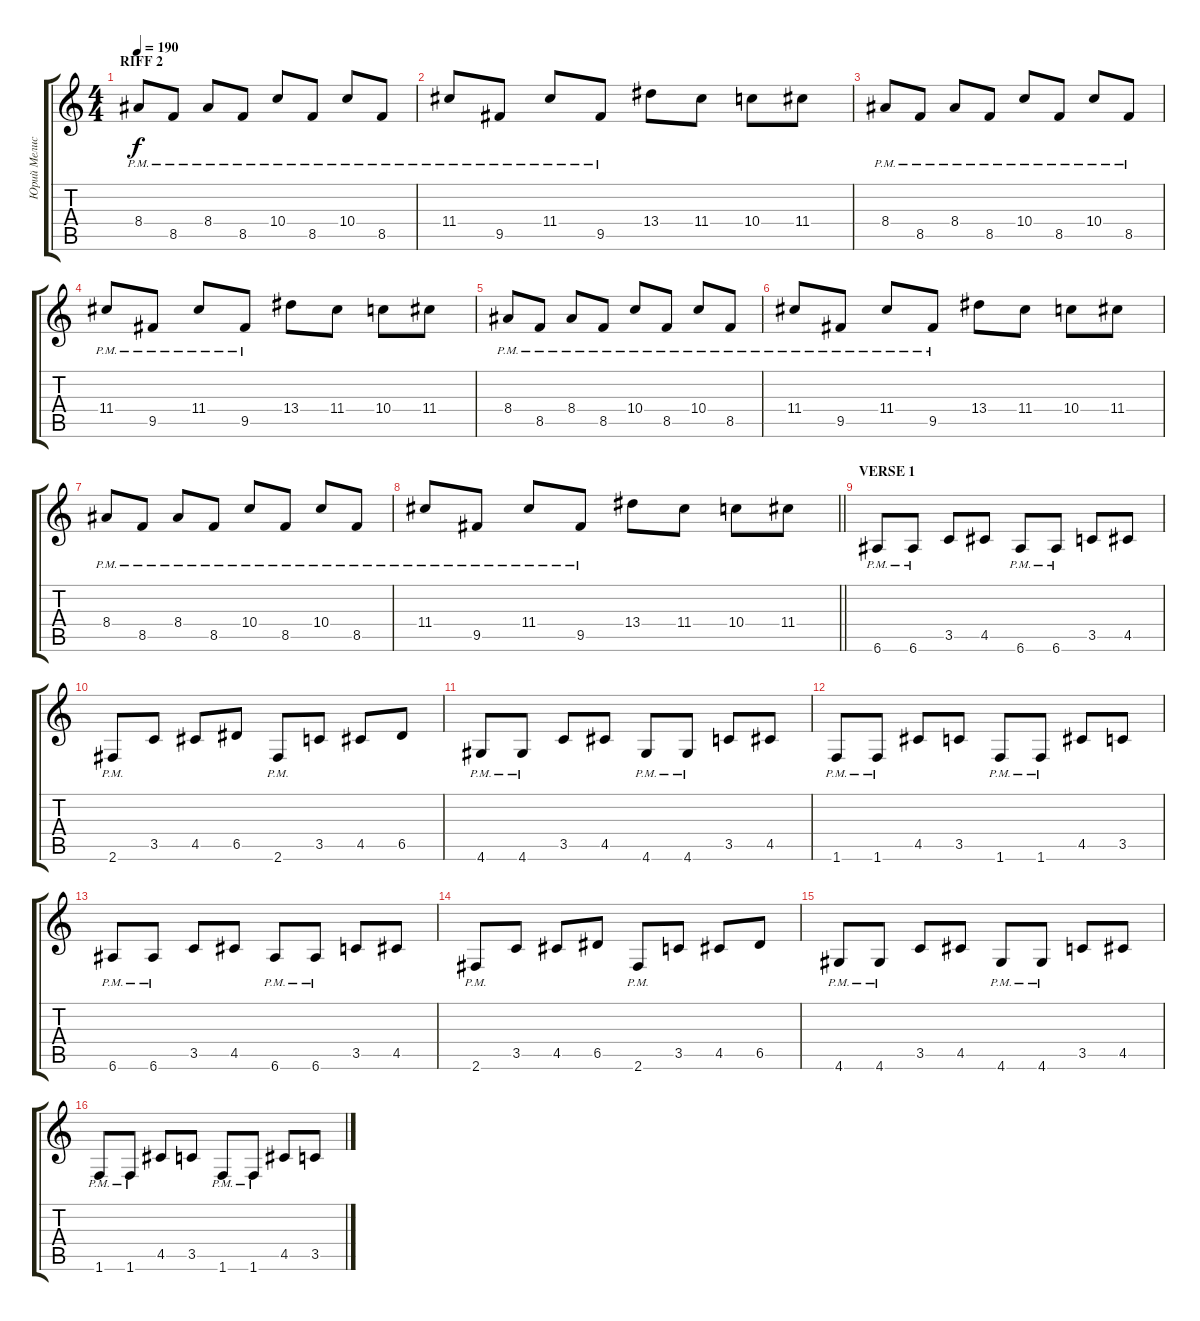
\track ("Юрий Мелисов" "Юрий Мелис") {instrument distortionguitar}
\staff {score tabs}
\tuning (E4 B3 G3 D3 A2 E2) {hide}
\ts (4 4)
\section ("" "RIFF 2")
\tempo 190
\clef g2
\ks c
8.4{pm}.8{dy f} 8.5{pm}.8 8.4{pm}.8 8.5{pm}.8 10.4{pm}.8 8.5{pm}.8 10.4{pm}.8 8.5{pm}.8 |
11.4{pm}.8 9.5{pm}.8 11.4{pm}.8 9.5{pm}.8 13.4.8 11.4.8 10.4.8 11.4.8 |
8.4{pm}.8 8.5{pm}.8 8.4{pm}.8 8.5{pm}.8 10.4{pm}.8 8.5{pm}.8 10.4{pm}.8 8.5{pm}.8 |
11.4{pm}.8 9.5{pm}.8 11.4{pm}.8 9.5{pm}.8 13.4.8 11.4.8 10.4.8 11.4.8 |
8.4{pm}.8 8.5{pm}.8 8.4{pm}.8 8.5{pm}.8 10.4{pm}.8 8.5{pm}.8 10.4{pm}.8 8.5{pm}.8 |
11.4{pm}.8 9.5{pm}.8 11.4{pm}.8 9.5{pm}.8 13.4.8 11.4.8 10.4.8 11.4.8 |
8.4{pm}.8 8.5{pm}.8 8.4{pm}.8 8.5{pm}.8 10.4{pm}.8 8.5{pm}.8 10.4{pm}.8 8.5{pm}.8 |
\barLineRight lightlight
11.4{pm}.8 9.5{pm}.8 11.4{pm}.8 9.5{pm}.8 13.4.8 11.4.8 10.4.8 11.4.8 |
\section ("" "VERSE 1")
6.6{pm}.8 6.6{pm}.8 3.5.8 4.5.8 6.6{pm}.8 6.6{pm}.8 3.5.8 4.5.8 |
2.6{pm}.8 3.5.8 4.5.8 6.5.8 2.6{pm}.8 3.5.8 4.5.8 6.5.8 |
4.6{pm}.8 4.6{pm}.8 3.5.8 4.5.8 4.6{pm}.8 4.6{pm}.8 3.5.8 4.5.8 |
1.6{pm}.8 1.6{pm}.8 4.5.8 3.5.8 1.6{pm}.8 1.6{pm}.8 4.5.8 3.5.8 |
6.6{pm}.8 6.6{pm}.8 3.5.8 4.5.8 6.6{pm}.8 6.6{pm}.8 3.5.8 4.5.8 |
2.6{pm}.8 3.5.8 4.5.8 6.5.8 2.6{pm}.8 3.5.8 4.5.8 6.5.8 |
4.6{pm}.8 4.6{pm}.8 3.5.8 4.5.8 4.6{pm}.8 4.6{pm}.8 3.5.8 4.5.8 |
1.6{pm}.8 1.6{pm}.8 4.5.8 3.5.8 1.6{pm}.8 1.6{pm}.8 4.5.8 3.5.8
